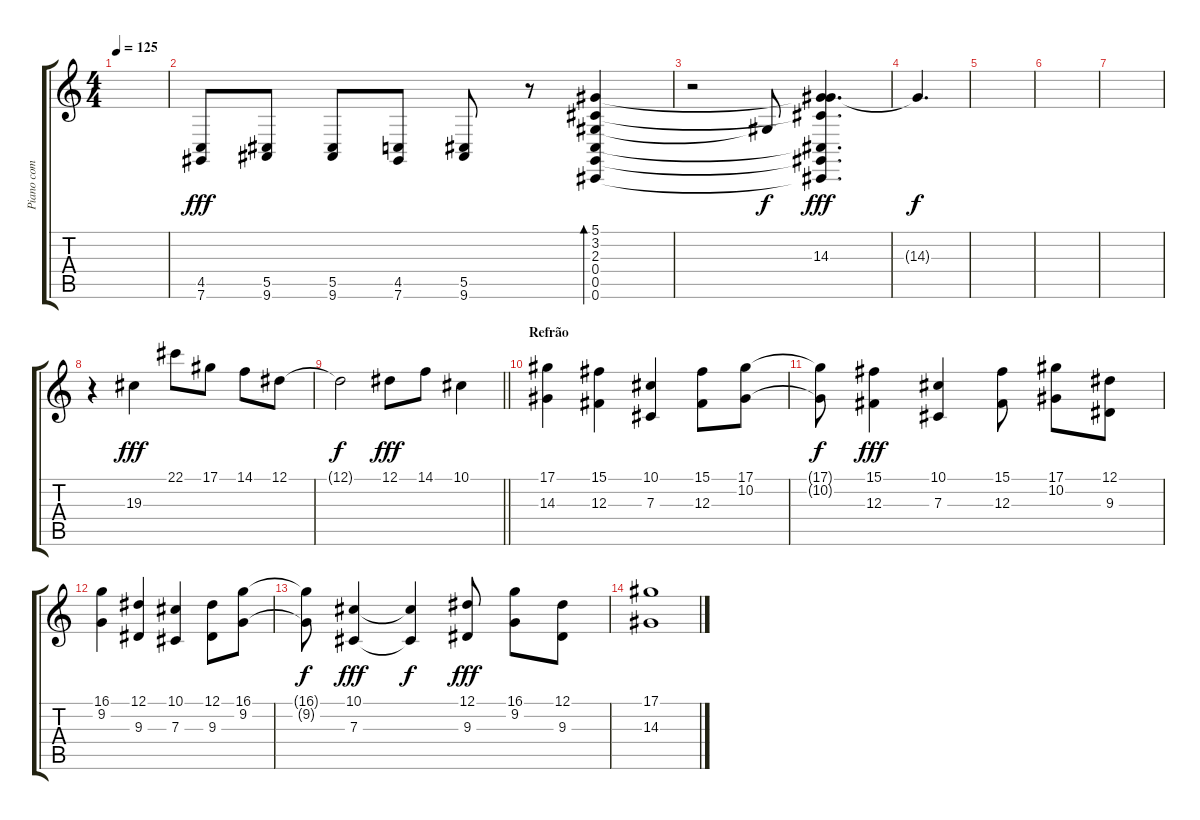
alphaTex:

\track ("Piano com efeitos (?)" "Piano com ") {instrument acousticgrandpiano}
\staff {score tabs}
\tuning (Eb4 Bb3 Gb3 Db3 Ab2 Db2) {hide}
\ts (4 4)
\tempo 125
\clef g2
\ks c
|
(4.5 7.6).8{dy fff} (5.5 9.6).8 (5.5 9.6).8 (4.5 7.6).8 (5.5 9.6).8 r.8 (5.1 3.2 2.3 0.4 0.5 0.6).4{bd 120} |
r.2 2.3{t}.8{dy f} (5.1{t} 3.2{t} 14.3 0.4{t} 0.5{t} 0.6{t}).4{d dy fff} |
14.3{t}.4{d dy f} |
|
|
|
r.4 19.3.4{dy fff} 22.1.8 17.1.8 14.1.8 12.1.8 |
\barLineRight lightlight
12.1{t}.2{dy f} 12.1.8{dy fff} 14.1.8 10.1.4 |
\section ("" "Refrão")
(17.1 14.3).4 (15.1 12.3).4 (10.1 7.3).4 (15.1 12.3).8 (17.1 10.2).8 |
(17.1{t} 10.2{t}).8{dy f} (15.1 12.3).4{dy fff} (10.1 7.3).4 (15.1 12.3).8 (17.1 10.2).8 (12.1 9.3).8 |
(16.1 9.2).4 (12.1 9.3).4 (10.1 7.3).4 (12.1 9.3).8 (16.1 9.2).8 |
(16.1{t} 9.2{t}).8{dy f} (10.1 7.3).4{dy fff} (10.1{t} 7.3{t}).4{dy f} (12.1 9.3).8{dy fff} (16.1 9.2).8 (12.1 9.3).8 |
(17.1 14.3).1
